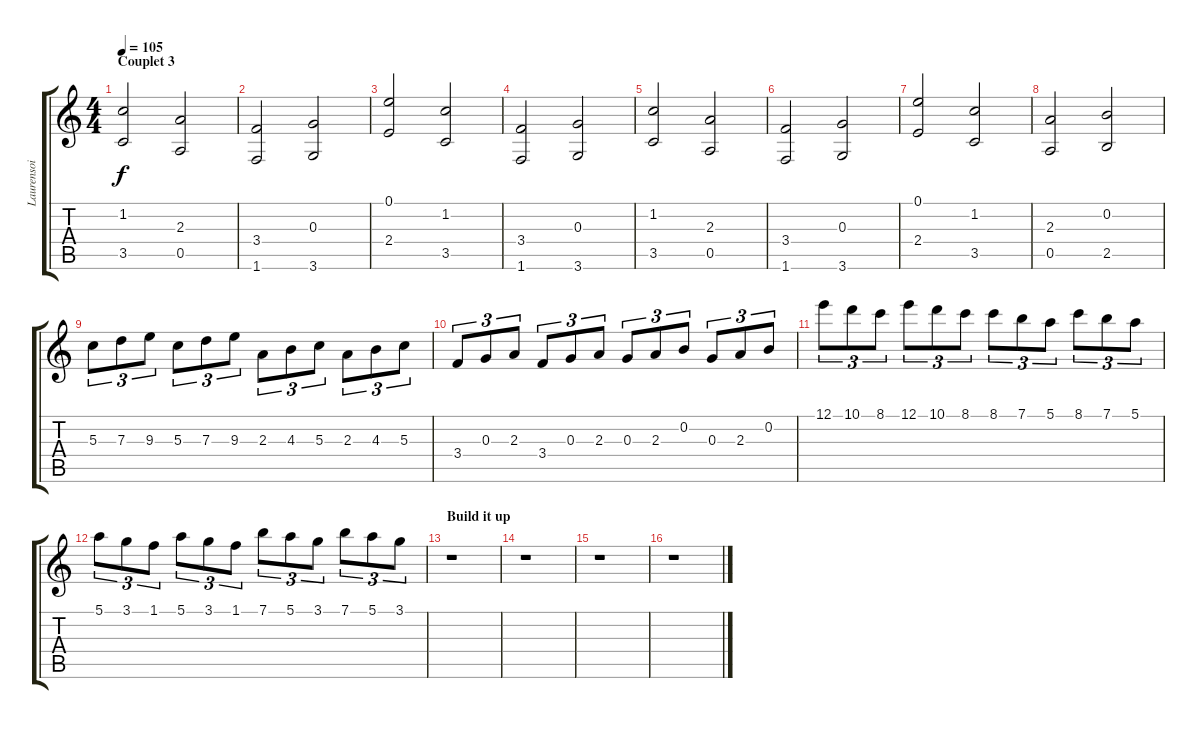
\track ("Laurensoi" "Laurensoi") {instrument electricguitarclean}
\staff {score tabs}
\tuning (E4 B3 G3 D3 A2 E2) {hide}
\ts (4 4)
\section ("" "Couplet 3")
\tempo 105
\clef g2
\ks c
(1.2 3.5).2{dy f} (2.3 0.5).2 |
(3.4 1.6).2 (0.3 3.6).2 |
(0.1 2.4).2 (1.2 3.5).2 |
(3.4 1.6).2 (0.3 3.6).2 |
(1.2 3.5).2 (2.3 0.5).2 |
(3.4 1.6).2 (0.3 3.6).2 |
(0.1 2.4).2 (1.2 3.5).2 |
(2.3 0.5).2 (0.2 2.5).2 |
5.3.8{tu (3 2)} 7.3.8{tu (3 2)} 9.3.8{tu (3 2)} 5.3.8{tu (3 2)} 7.3.8{tu (3 2)} 9.3.8{tu (3 2)} 2.3.8{tu (3 2)} 4.3.8{tu (3 2)} 5.3.8{tu (3 2)} 2.3.8{tu (3 2)} 4.3.8{tu (3 2)} 5.3.8{tu (3 2)} |
3.4.8{tu (3 2)} 0.3.8{tu (3 2)} 2.3.8{tu (3 2)} 3.4.8{tu (3 2)} 0.3.8{tu (3 2)} 2.3.8{tu (3 2)} 0.3.8{tu (3 2)} 2.3.8{tu (3 2)} 0.2.8{tu (3 2)} 0.3.8{tu (3 2)} 2.3.8{tu (3 2)} 0.2.8{tu (3 2)} |
12.1.8{tu (3 2)} 10.1.8{tu (3 2)} 8.1.8{tu (3 2)} 12.1.8{tu (3 2)} 10.1.8{tu (3 2)} 8.1.8{tu (3 2)} 8.1.8{tu (3 2)} 7.1.8{tu (3 2)} 5.1.8{tu (3 2)} 8.1.8{tu (3 2)} 7.1.8{tu (3 2)} 5.1.8{tu (3 2)} |
5.1.8{tu (3 2)} 3.1.8{tu (3 2)} 1.1.8{tu (3 2)} 5.1.8{tu (3 2)} 3.1.8{tu (3 2)} 1.1.8{tu (3 2)} 7.1.8{tu (3 2)} 5.1.8{tu (3 2)} 3.1.8{tu (3 2)} 7.1.8{tu (3 2)} 5.1.8{tu (3 2)} 3.1.8{tu (3 2)} |
\section ("" "Build it up")
r.1 |
r.1 |
r.1 |
r.1
